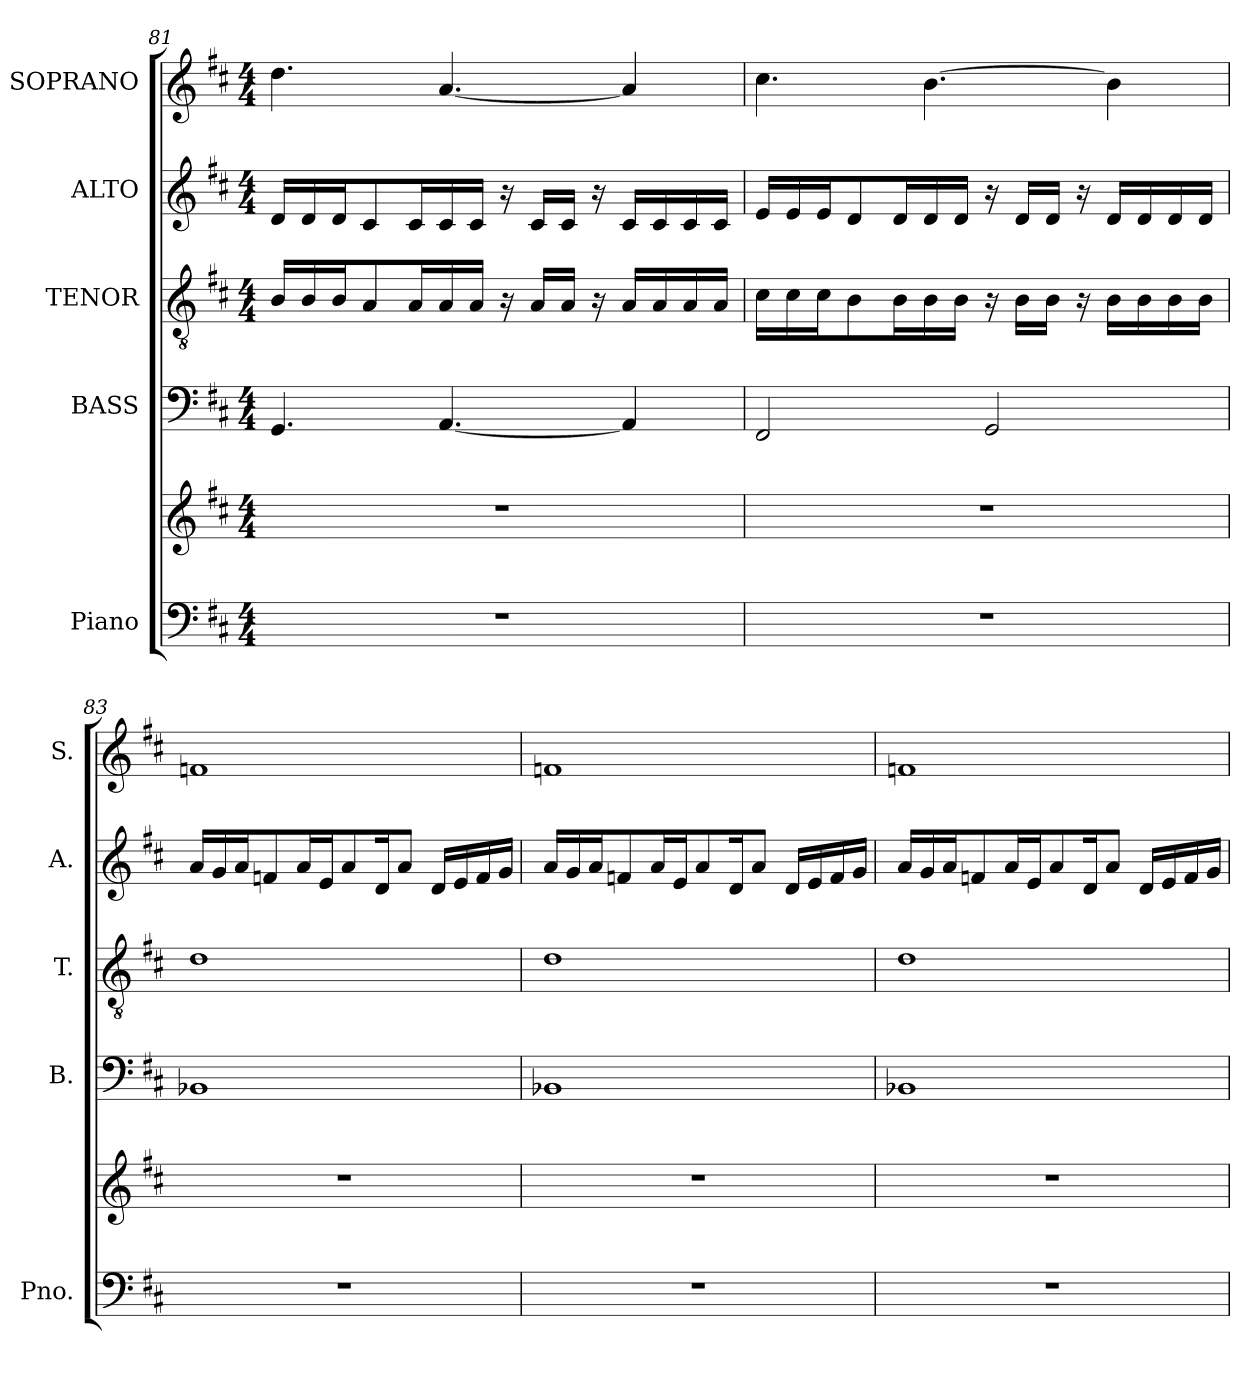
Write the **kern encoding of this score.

**kern	**kern	**kern	**kern	**kern	**kern
*part5	*part5	*part4	*part3	*part2	*part1
*staff6	*staff5	*staff4	*staff3	*staff2	*staff1
*I"Piano	*	*I"BASS	*I"TENOR	*I"ALTO	*I"SOPRANO
*I'Pno.	*	*I'B.	*I'T.	*I'A.	*I'S.
!!LO:PB:g=z
*clefF4	*clefG2	*clefF4	*clefGv2	*clefG2	*clefG2
*	*	*	*ITrd7c12	*	*
*k[f#c#]	*k[f#c#]	*k[f#c#]	*k[f#c#]	*k[f#c#]	*k[f#c#]
*D:	*D:	*D:	*D:	*D:	*D:
*M4/4	*M4/4	*M4/4	*M4/4	*M4/4	*M4/4
=81	=81	=81	=81	=81	=81
1r	1r	4.GGi/	16BBi/LL	16di/LL	4.ddi\
.	.	.	16BBi/	16di/	.
.	.	.	16BBi/J	16di/J	.
.	.	.	8AAi/	8c#i/	.
.	.	.	16AAi/L	16c#i/L	.
.	.	[4.AAi/	16AAi/	16c#i/	[4.ai/
.	.	.	16AAi/JJ	16c#i/JJ	.
.	.	.	16r	16r	.
.	.	.	16AAi/LL	16c#i/LL	.
.	.	.	16AAi/JJ	16c#i/JJ	.
.	.	.	16r	16r	.
.	.	4AAi/]	16AAi/LL	16c#i/LL	4ai/]
.	.	.	16AAi/	16c#i/	.
.	.	.	16AAi/	16c#i/	.
.	.	.	16AAi/JJ	16c#i/JJ	.
=82	=82	=82	=82	=82	=82
1r	1r	2FF#i/	16C#i\LL	16ei/LL	4.cc#i\
.	.	.	16C#i\	16ei/	.
.	.	.	16C#i\J	16ei/J	.
.	.	.	8BBi\	8di/	.
.	.	.	16BBi\L	16di/L	.
.	.	.	16BBi\	16di/	[4.bi\
.	.	.	16BBi\JJ	16di/JJ	.
.	.	2GGi/	16r	16r	.
.	.	.	16BBi\LL	16di/LL	.
.	.	.	16BBi\JJ	16di/JJ	.
.	.	.	16r	16r	.
.	.	.	16BBi\LL	16di/LL	4bi\]
.	.	.	16BBi\	16di/	.
.	.	.	16BBi\	16di/	.
.	.	.	16BBi\JJ	16di/JJ	.
=83	=83	=83	=83	=83	=83
1r	1r	1BB-Xi	1Di	16ai/LL	1fni
.	.	.	.	16gi/	.
.	.	.	.	16ai/J	.
.	.	.	.	8fni/	.
.	.	.	.	16ai/L	.
.	.	.	.	16ei/J	.
.	.	.	.	8ai/	.
.	.	.	.	16di/k	.
.	.	.	.	8ai/J	.
.	.	.	.	16di/LL	.
.	.	.	.	16ei/	.
.	.	.	.	16fi/	.
.	.	.	.	16gi/JJ	.
!!LO:LB:g=z
=84	=84	=84	=84	=84	=84
1r	1r	1BB-Xi	1Di	16ai/LL	1fni
.	.	.	.	16gi/	.
.	.	.	.	16ai/J	.
.	.	.	.	8fni/	.
.	.	.	.	16ai/L	.
.	.	.	.	16ei/J	.
.	.	.	.	8ai/	.
.	.	.	.	16di/k	.
.	.	.	.	8ai/J	.
.	.	.	.	16di/LL	.
.	.	.	.	16ei/	.
.	.	.	.	16fi/	.
.	.	.	.	16gi/JJ	.
=85	=85	=85	=85	=85	=85
1r	1r	1BB-Xi	1Di	16ai/LL	1fni
.	.	.	.	16gi/	.
.	.	.	.	16ai/J	.
.	.	.	.	8fni/	.
.	.	.	.	16ai/L	.
.	.	.	.	16ei/J	.
.	.	.	.	8ai/	.
.	.	.	.	16di/k	.
.	.	.	.	8ai/J	.
.	.	.	.	16di/LL	.
.	.	.	.	16ei/	.
.	.	.	.	16fi/	.
.	.	.	.	16gi/JJ	.
=	=	=	=	=	=
*-	*-	*-	*-	*-	*-
